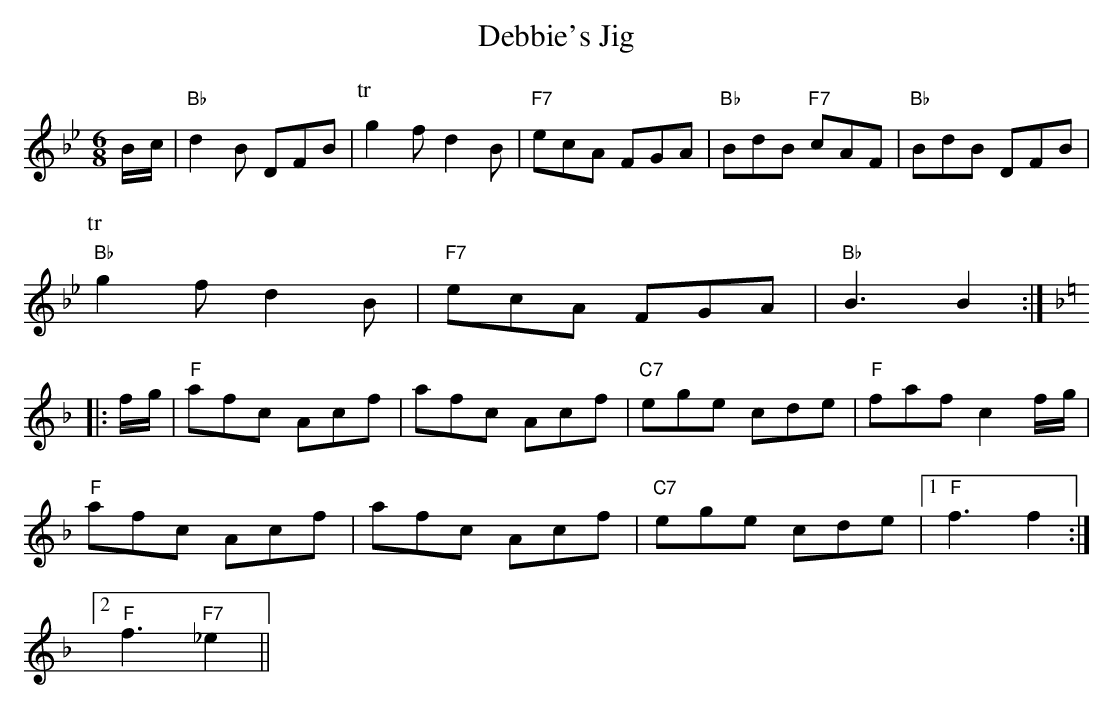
X:1
T:Debbie's Jig
M:6/8
K:Bb
B/2-c/2|"Bb"d2B DFB|\
P:tr
g2-f d2B-|"F7"ecA FGA-|"Bb"BdB "F7"cAF-|"Bb"BdB DFB|"Bb"
P:tr
g2-f d2B-|"F7"ecA FGA-|"Bb"B3 B2::
K:F
f/2-g/2|"F"afc Acf-|afc Acf-|"C7"ege cde-|"F"f-af c2f/2-g/2|
"F"afc Acf-|afc Acf-|"C7"ege cde-| [1"F"f3 f2:|
[2"F"f3 "F7"_e2||
